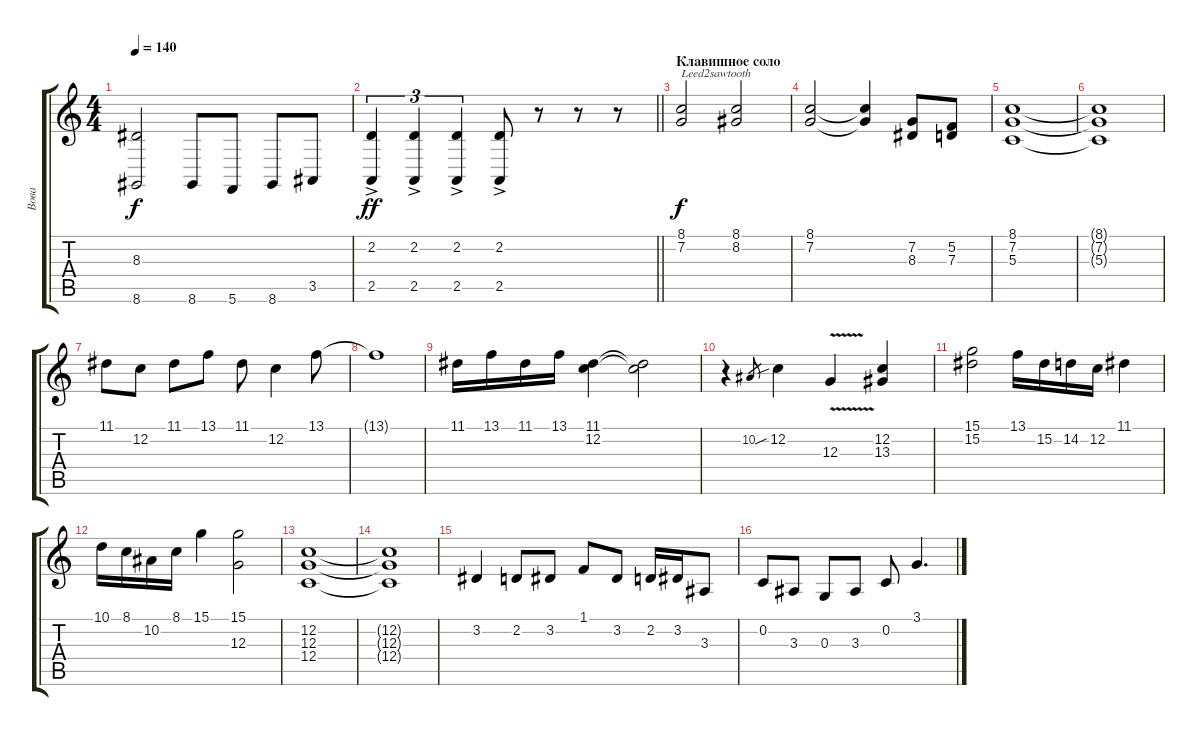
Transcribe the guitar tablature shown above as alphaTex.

\track ("Вова" "Вова") {instrument pad4choir}
\staff {score tabs}
\tuning (E4 C4 G3 C3 G2 C2) {hide}
\ts (4 4)
\tempo 140
\clef g2
\ks c
(8.3 8.6).2{dy f} 8.6.8 5.6.8 8.6.8 3.5.8 |
\barLineRight lightlight
(2.2{ac} 2.5{ac}).4{tu (3 2) dy ff} (2.2{ac} 2.5{ac}).4{tu (3 2)} (2.2{ac} 2.5{ac}).4{tu (3 2)} (2.2{ac} 2.5{ac}).8 r.8 r.8 r.8 |
\section ("" "Клавишное соло")
(8.1 7.2).2{txt "Leed2sawtooth" dy f volume 16 instrument lead2sawtooth} (8.1 8.2).2 |
(8.1 7.2).2 (8.1{t} 7.2{t}).4 (7.2 8.3).8 (5.2 7.3).8 |
(8.1 7.2 5.3).1 |
(8.1{t} 7.2{t} 5.3{t}).1 |
11.1.8 12.2.8 11.1.8 13.1.8 11.1.8 12.2.4 13.1.8 |
13.1{t}.1 |
11.1.16 13.1.16 11.1.16 13.1.16 (11.1 12.2).4 (11.1{t} 12.2{t}).2 |
r.4 10.2.8{gr} 12.2{sib}.4 12.3{v}.4 (12.2 13.3).4 |
(15.1 15.2).2 13.1.16 15.2.16 14.2.16 12.2.16 11.1.4 |
10.1.16 8.1.16 10.2.16 8.1.16 15.1.4 (15.1 12.3).2 |
(12.2 12.3 12.4).1 |
(12.2{t} 12.3{t} 12.4{t}).1 |
3.2.4 2.2.8 3.2.8 1.1.8 3.2.8 2.2.16 3.2.16 3.3.8 |
0.2.8 3.3.8 0.3.8 3.3.8 0.2.8 3.1.4{d}
